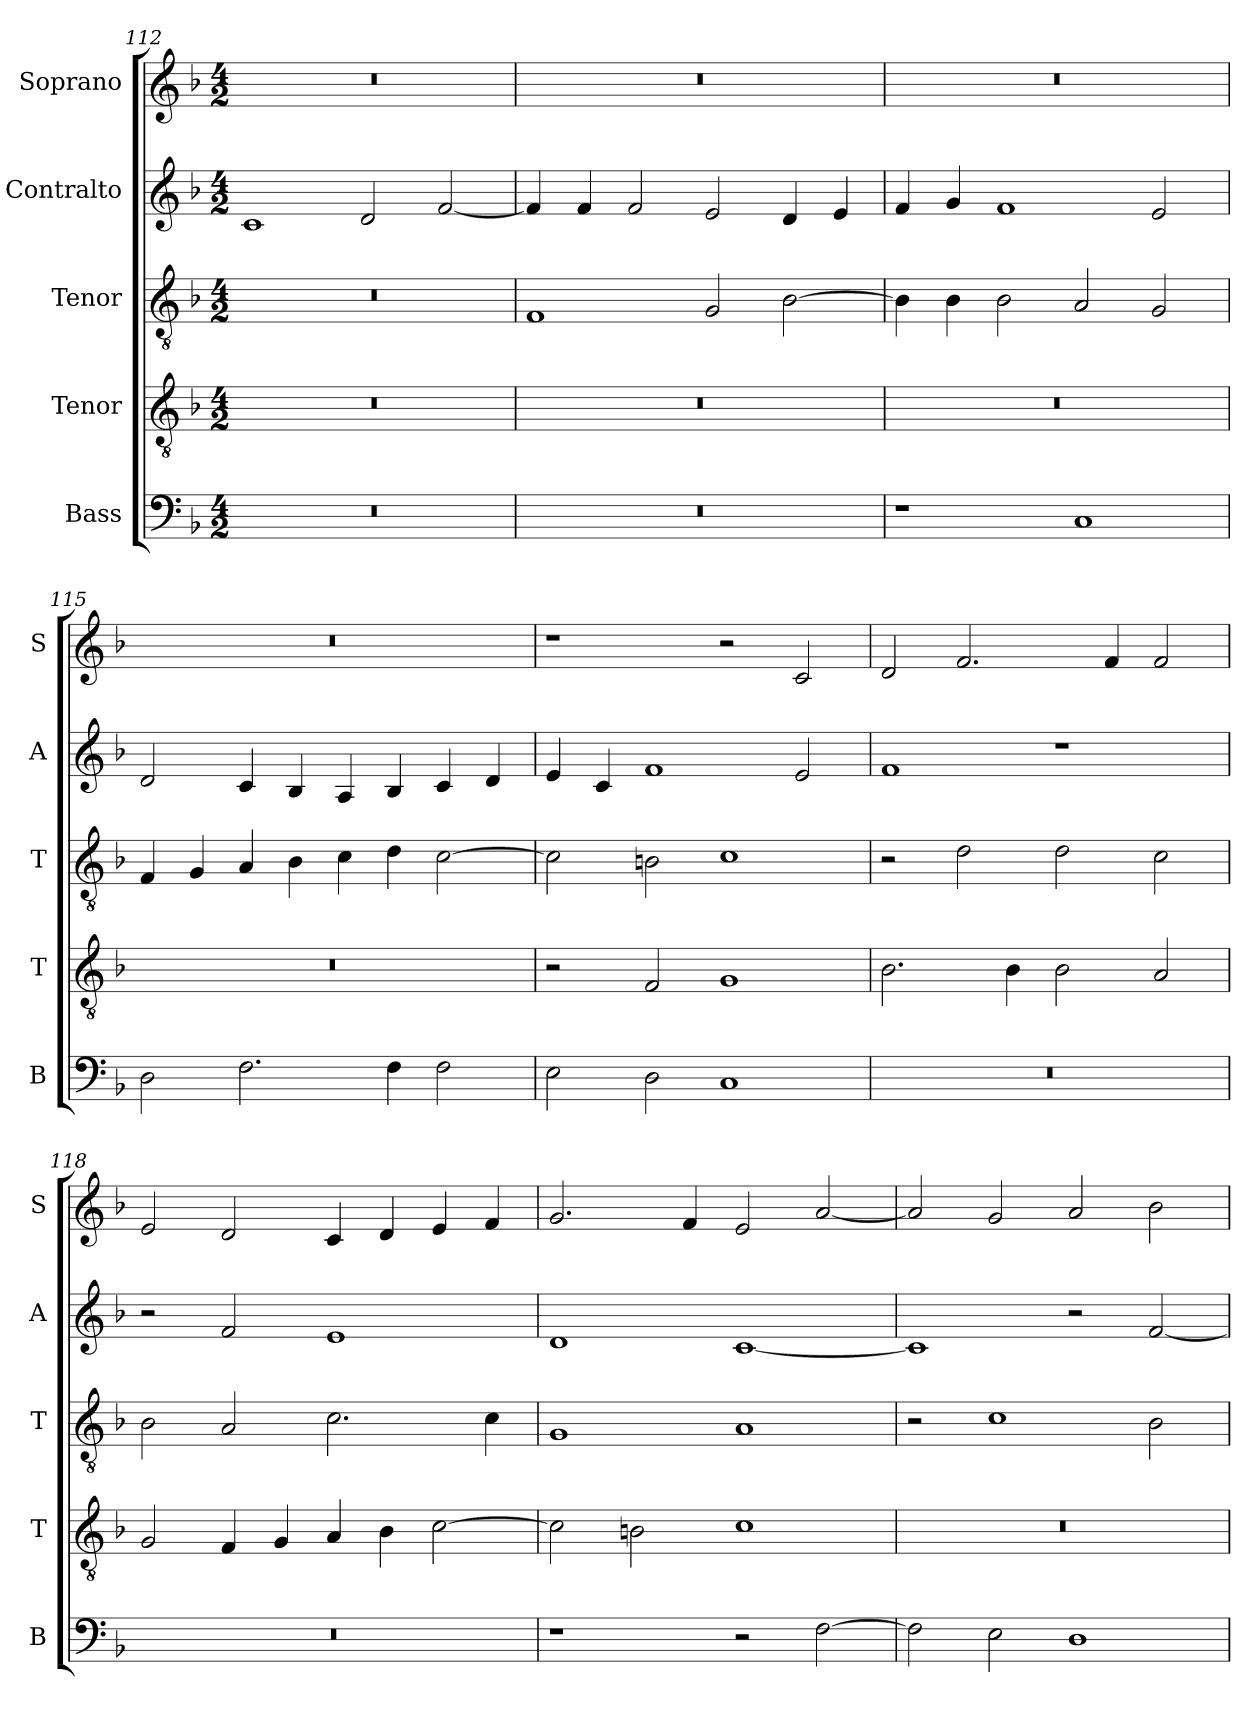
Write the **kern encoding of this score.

**kern	**kern	**kern	**kern	**kern
*part5	*part4	*part3	*part2	*part1
*staff5	*staff4	*staff3	*staff2	*staff1
*I"Bass	*I"Tenor	*I"Tenor	*I"Contralto	*I"Soprano
*I'B	*I'T	*I'T	*I'A	*I'S
*clefF4	*clefGv2	*clefGv2	*clefG2	*clefG2
*k[b-]	*k[b-]	*k[b-]	*k[b-]	*k[b-]
*F:ion	*F:ion	*F:ion	*F:ion	*F:ion
*M4/2	*M4/2	*M4/2	*M4/2	*M4/2
=112	=112	=112	=112	=112
0r	0r	0r	1c	0r
.	.	.	2d	.
.	.	.	[2f	.
=113	=113	=113	=113	=113
0r	0r	1F	4f]	0r
.	.	.	4f	.
.	.	.	2f	.
.	.	2G	2e	.
.	.	[2B-	4d	.
.	.	.	4e	.
=114	=114	=114	=114	=114
1r	0r	4B-]	4f	0r
.	.	4B-	4g	.
.	.	2B-	1f	.
1C	.	2A	.	.
.	.	2G	2e	.
=115	=115	=115	=115	=115
2D	0r	4F	2d	0r
.	.	4G	.	.
2.F	.	4A	4c	.
.	.	4B-	4B-	.
.	.	4c	4A	.
4F	.	4d	4B-	.
2F	.	[2c	4c	.
.	.	.	4d	.
=116	=116	=116	=116	=116
2E	2r	2c]	4e	1r
.	.	.	4c	.
2D	2F	2Bn	1f	.
1C	1G	1c	.	2r
.	.	.	2e	2c
=117	=117	=117	=117	=117
0r	2.B-	2r	1f	2d
.	.	2d	.	2.f
.	4B-	.	.	.
.	2B-	2d	1r	.
.	.	.	.	4f
.	2A	2c	.	2f
=118	=118	=118	=118	=118
0r	2G	2B-	2r	2e
.	4F	2A	2f	2d
.	4G	.	.	.
.	4A	2.c	1e	4c
.	4B-	.	.	4d
.	[2c	.	.	4e
.	.	4c	.	4f
=119	=119	=119	=119	=119
1r	2c]	1G	1d	2.g
.	2Bn	.	.	.
.	.	.	.	4f
2r	1c	1A	[1c	2e
[2F	.	.	.	[2a
=120	=120	=120	=120	=120
2F]	0r	2r	1c]	2a]
2E	.	1c	.	2g
1D	.	.	2r	2a
.	.	2B-	[2f	2b-
=	=	=	=	=
*-	*-	*-	*-	*-
